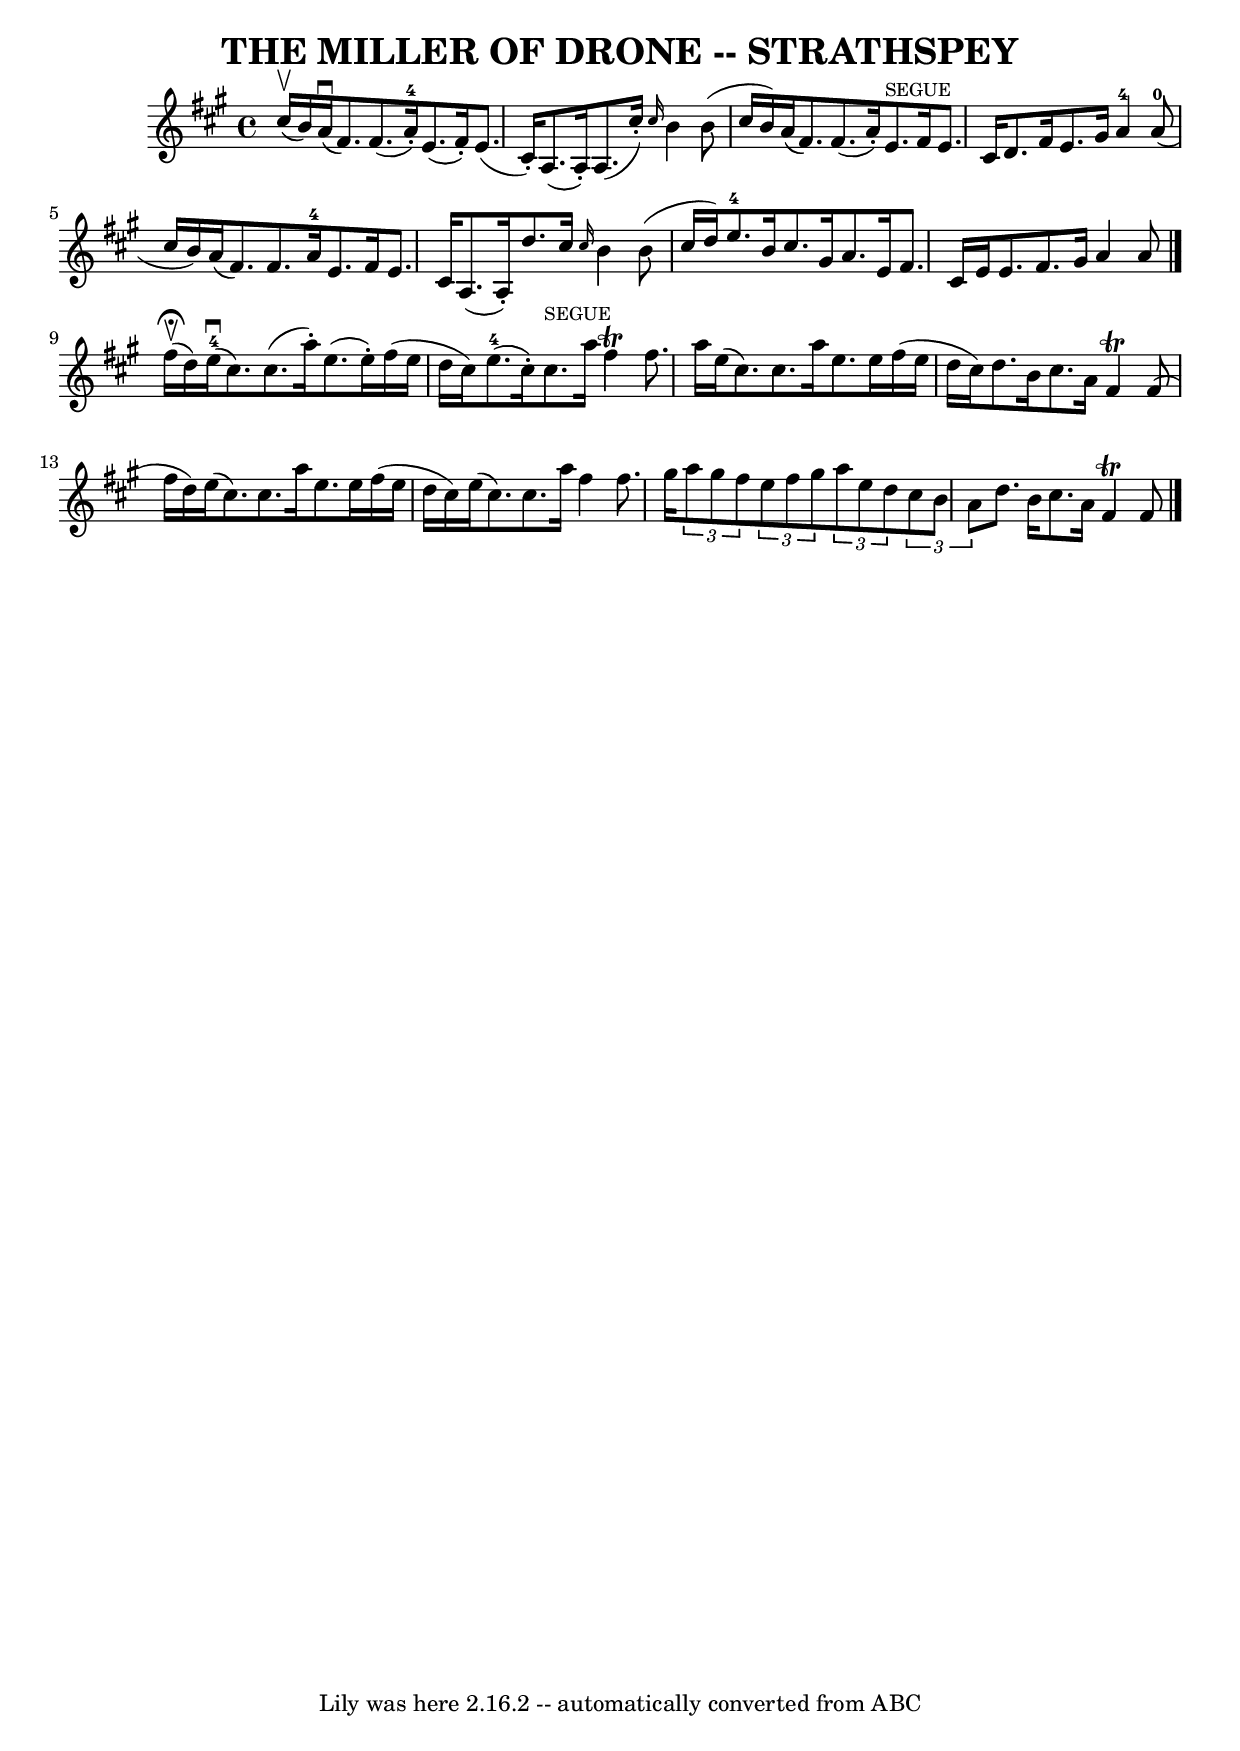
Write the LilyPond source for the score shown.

\version "2.7.40"
\include "Mammoth.ily"
\header {
	%% book = "Ryan's Mammoth Collection of Fiddle Tunes"
	crossRefNumber = "1"
	footnotes = ""
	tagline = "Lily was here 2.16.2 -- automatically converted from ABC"
	title = "THE MILLER OF DRONE -- STRATHSPEY"
}
voicedefault =  {


 \override Staff.TimeSignature #'style = #'C
 \time 4/4 
\key a \major % %slurgraces 1
 cis''16 (^\upbow b'16)   |
 a'16 (^\downbow fis'8.)  
 fis'8. (a'16-4-.) e'8. (fis'16 -.) e'8. (cis'16 -.)   
|
 a8. (a16 -.) a8. (cis''16 -.) \grace { cis''16  }   
b'4 b'8 (cis''16 b'16)   |
 a'16 (fis'8.) fis'8. 
(a'16 -.) e'8.^\segue fis'16 e'8. cis'16    |
 d'8.  
 fis'16 e'8. gis'16 a'4-4 a'8-0(cis''16 b'16)   
|
 a'16 (fis'8.) fis'8. a'16-4 e'8. fis'16 e'8. 
 cis'16    |
 a8. (a16 -.) d''8. cis''16  \grace {    
cis''16  } b'4 b'8 (cis''16 d''16)   |
 e''8.-4   
b'16 cis''8. gis'16 a'8. e'16 fis'8. cis'16    |
   
e'16 e'8. fis'8. gis'16 a'4 a'8    \bar "|." fis''16 
^\fermata(^\upbow d''16)   |
 e''16-4(^\downbow cis''8. 
) cis''8. (a''16 -.) e''8. (e''16 -.) fis''16 (e''16    
d''16 cis''16)   |
 e''8.-4(cis''16 -.) cis''8. 
^\segue a''16 fis''4^\trill fis''8. a''16    |
 e''16 (
cis''8.) cis''8. a''16 e''8. e''16 fis''16 (e''16 d''16  
 cis''16)   |
 d''8. b'16 cis''8. a'16 fis'4^\trill   
fis'8 (fis''16 d''16)   |
 e''16 (cis''8.) cis''8.   
 a''16 e''8. e''16 fis''16 (e''16 d''16 cis''16)   
|
 e''16 (cis''8.) cis''8. a''16 fis''4 fis''8.    
gis''16    |
     \times 2/3 { a''8 gis''8 fis''8  }   
\times 2/3 { e''8 fis''8 gis''8  }   \times 2/3 { a''8 e''8    
d''8  }   \times 2/3 { cis''8 b'8 a'8  }   |
 d''8. b'16    
cis''8. a'16 fis'4^\trill fis'8      \bar "|."   
}

\score{
    <<

	\context Staff="default"
	{
	    \voicedefault 
	}

    >>
	\layout {
	}
	\midi {}
}
